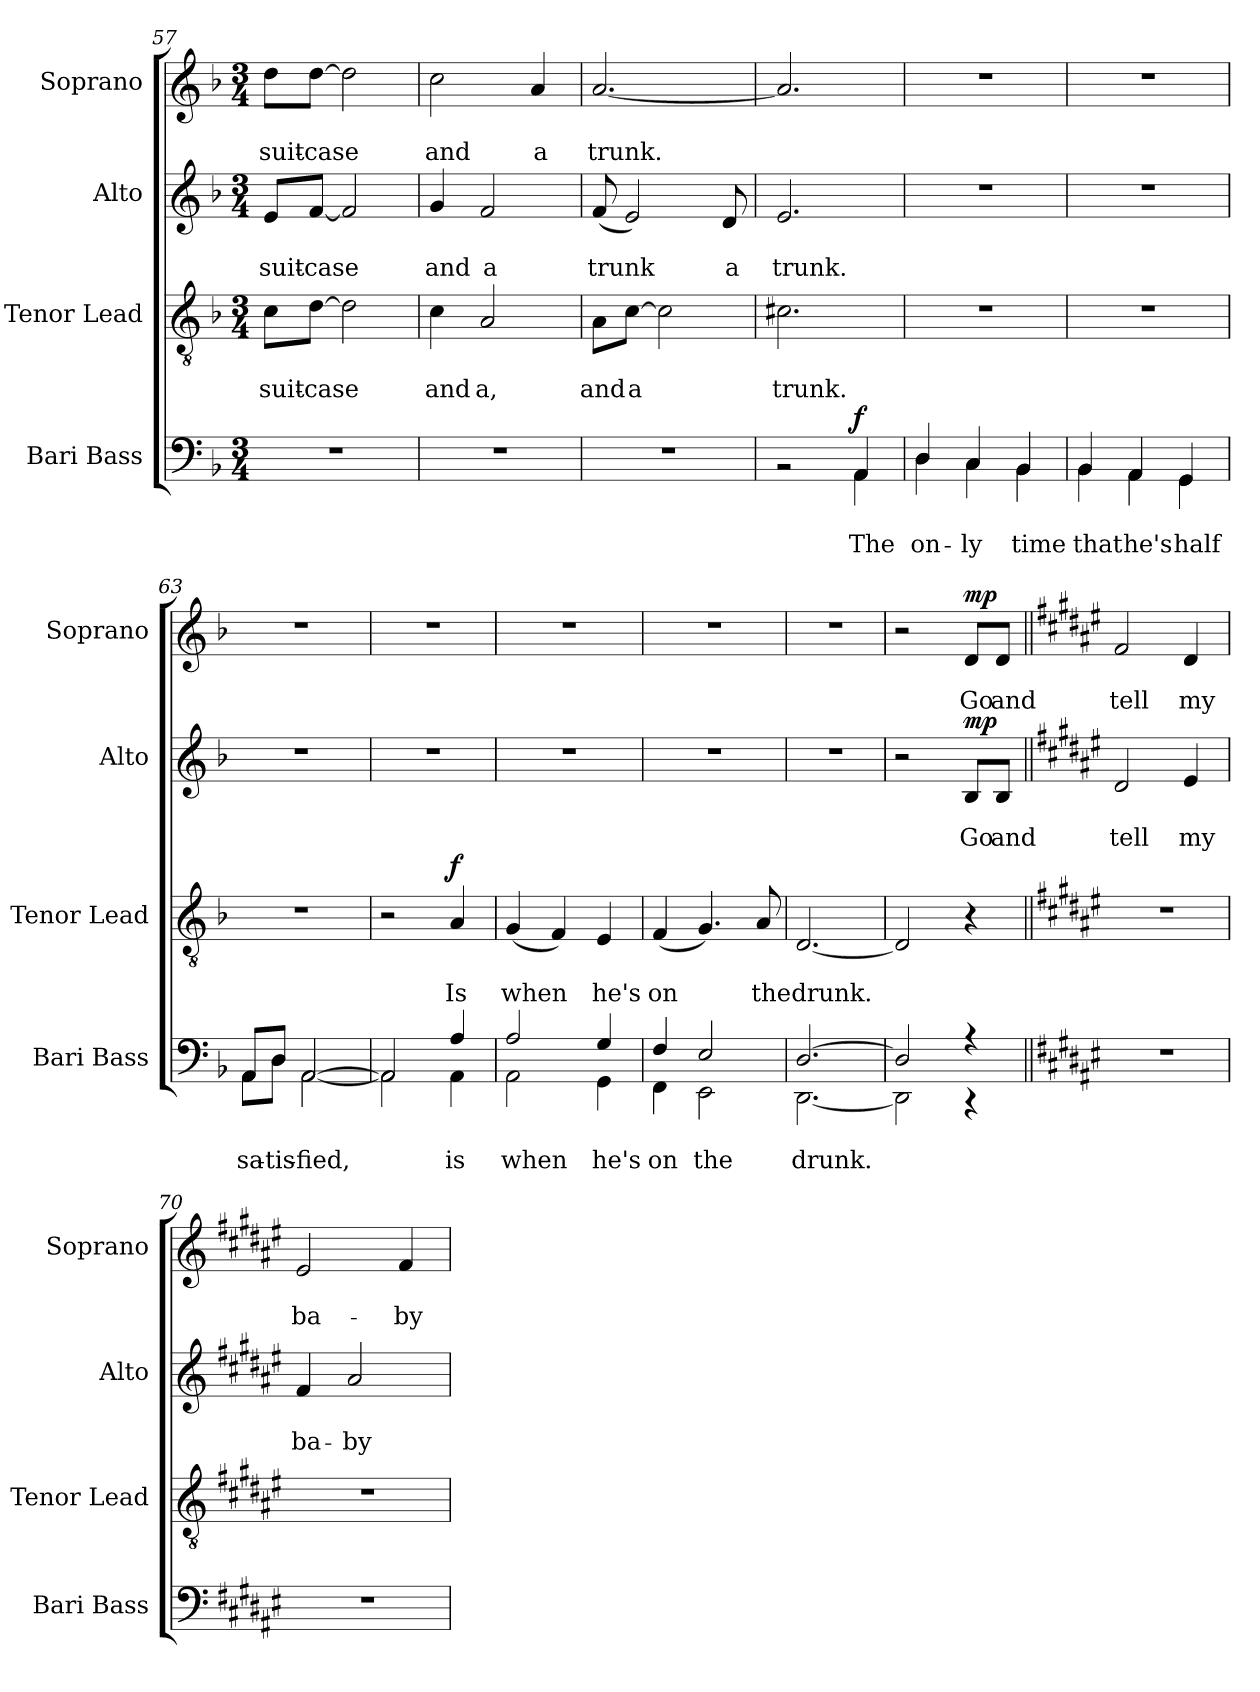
**kern	**text	**text	**dynam	**kern	**text	**text	**dynam	**kern	**text	**text	**dynam	**kern	**text	**text	**dynam
*part4	*part4	*part4	*part4	*part3	*part3	*part3	*part3	*part2	*part2	*part2	*part2	*part1	*part1	*part1	*part1
*staff4	*staff4	*staff4	*staff4	*staff3	*staff3	*staff3	*staff3	*staff2	*staff2	*staff2	*staff2	*staff1	*staff1	*staff1	*staff1
*I"Bari Bass	*	*	*	*I"Tenor Lead	*	*	*	*I"Alto	*	*	*	*I"Soprano	*	*	*
*I'Bari Bass	*	*	*	*I'Tenor  Lead	*	*	*	*I'Alto	*	*	*	*I'Soprano	*	*	*
*clefF4	*	*	*	*clefGv2	*	*	*	*clefG2	*	*	*	*clefG2	*	*	*
*k[b-]	*	*	*	*k[b-]	*	*	*	*k[b-]	*	*	*	*k[b-]	*	*	*
*M3/4	*	*	*	*M3/4	*	*	*	*M3/4	*	*	*	*M3/4	*	*	*
=57	=57	=57	=57	=57	=57	=57	=57	=57	=57	=57	=57	=57	=57	=57	=57
!	!	!	!	!	!	!LO:LY:b	!	!	!	!LO:LY:b	!	!	!	!LO:LY:b	!
2.r	.	.	.	8c\L	.	suit-	.	8e/L	.	suit-	.	8dd\L	.	suit-	.
!	!	!	!	!	!	!LO:LY:b	!	!	!	!LO:LY:b	!	!	!	!LO:LY:b	!
.	.	.	.	[8d\J	.	-case	.	[8f/J	.	-case	.	[8dd\J	.	-case	.
.	.	.	.	2d\]	.	.	.	2f/]	.	.	.	2dd\]	.	.	.
=58	=58	=58	=58	=58	=58	=58	=58	=58	=58	=58	=58	=58	=58	=58	=58
!	!	!	!	!	!	!LO:LY:b	!	!	!	!LO:LY:b	!	!	!	!LO:LY:b	!
2.r	.	.	.	4c\	.	and	.	4g/	.	and	.	2cc\	.	and	.
!	!	!	!	!	!	!LO:LY:b	!	!	!	!LO:LY:b	!	!	!	!	!
.	.	.	.	2A/	.	a,	.	2f/	.	a	.	.	.	.	.
!	!	!	!	!	!	!	!	!	!	!	!	!	!	!LO:LY:b	!
.	.	.	.	.	.	.	.	.	.	.	.	4a/	.	a	.
=59	=59	=59	=59	=59	=59	=59	=59	=59	=59	=59	=59	=59	=59	=59	=59
!	!	!	!	!	!	!LO:LY:b	!	!	!	!LO:LY:b	!	!	!	!LO:LY:b	!
2.r	.	.	.	8A\L	.	and	.	(8f/	.	trunk	.	[2.a/	.	trunk.	.
!	!	!	!	!	!	!LO:LY:b	!	!	!	!	!	!	!	!	!
.	.	.	.	[8c\J	.	a	.	2e/)	.	.	.	.	.	.	.
.	.	.	.	2c\]	.	.	.	.	.	.	.	.	.	.	.
!	!	!	!	!	!	!	!	!	!	!LO:LY:b	!	!	!	!	!
.	.	.	.	.	.	.	.	8d/	.	a	.	.	.	.	.
=60	=60	=60	=60	=60	=60	=60	=60	=60	=60	=60	=60	=60	=60	=60	=60
*^	*	*	*	*	*	*	*	*	*	*	*	*	*	*	*
!	!	!	!	!	!	!	!LO:LY:b	!	!	!	!LO:LY:b	!	!	!	!	!
2rBB	2ryy	.	.	.	2.c#X\	.	trunk.	.	2.e/	.	trunk.	.	2.a/]	.	.	.
!	!	!	!LO:LY:b	!LO:DY:a	!	!	!	!	!	!	!	!	!	!	!	!
4AA/	4AA\	.	The	f	.	.	.	.	.	.	.	.	.	.	.	.
=61	=61	=61	=61	=61	=61	=61	=61	=61	=61	=61	=61	=61	=61	=61	=61	=61
!	!	!	!LO:LY:b	!	!	!	!	!	!	!	!	!	!	!	!	!
4D/	4D\	.	on-	.	2.r	.	.	.	2.r	.	.	.	2.r	.	.	.
!	!	!	!LO:LY:b	!	!	!	!	!	!	!	!	!	!	!	!	!
4C/	4C\	.	-ly	.	.	.	.	.	.	.	.	.	.	.	.	.
!	!	!	!LO:LY:b	!	!	!	!	!	!	!	!	!	!	!	!	!
4BB-/	4BB-\	.	time	.	.	.	.	.	.	.	.	.	.	.	.	.
=62	=62	=62	=62	=62	=62	=62	=62	=62	=62	=62	=62	=62	=62	=62	=62	=62
!	!	!	!LO:LY:b	!	!	!	!	!	!	!	!	!	!	!	!	!
4BB-/	4BB-\	.	that	.	2.r	.	.	.	2.r	.	.	.	2.r	.	.	.
!	!	!	!LO:LY:b	!	!	!	!	!	!	!	!	!	!	!	!	!
4AA/	4AA\	.	he's	.	.	.	.	.	.	.	.	.	.	.	.	.
!	!	!	!LO:LY:b	!	!	!	!	!	!	!	!	!	!	!	!	!
4GG/	4GG\	.	half	.	.	.	.	.	.	.	.	.	.	.	.	.
=63	=63	=63	=63	=63	=63	=63	=63	=63	=63	=63	=63	=63	=63	=63	=63	=63
!	!	!	!LO:LY:b	!	!	!	!	!	!	!	!	!	!	!	!	!
8AA/L	8AA\L	.	sa-	.	2.r	.	.	.	2.r	.	.	.	2.r	.	.	.
!	!	!	!LO:LY:b	!	!	!	!	!	!	!	!	!	!	!	!	!
8D/J	8D\J	.	-tis-	.	.	.	.	.	.	.	.	.	.	.	.	.
!	!	!	!LO:LY:b	!	!	!	!	!	!	!	!	!	!	!	!	!
[2AA/	[2AA\	.	-fied,	.	.	.	.	.	.	.	.	.	.	.	.	.
=64	=64	=64	=64	=64	=64	=64	=64	=64	=64	=64	=64	=64	=64	=64	=64	=64
2AA/]	2AA\]	.	.	.	2r	.	.	.	2.r	.	.	.	2.r	.	.	.
!	!	!	!LO:LY:b	!	!	!	!LO:LY:b	!LO:DY:a	!	!	!	!	!	!	!	!
4A/	4AA\	.	is	.	4A/	.	Is	f	.	.	.	.	.	.	.	.
!!LO:LB:g=z
=65	=65	=65	=65	=65	=65	=65	=65	=65	=65	=65	=65	=65	=65	=65	=65	=65
!	!	!	!LO:LY:b	!	!	!	!LO:LY:b	!	!	!	!	!	!	!	!	!
2A/	2AA\	.	when	.	(4G/	.	when	.	2.r	.	.	.	2.r	.	.	.
.	.	.	.	.	4F/)	.	.	.	.	.	.	.	.	.	.	.
!	!	!	!LO:LY:b	!	!	!	!LO:LY:b	!	!	!	!	!	!	!	!	!
4G/	4GG\	.	he's	.	4E/	.	he's	.	.	.	.	.	.	.	.	.
=66	=66	=66	=66	=66	=66	=66	=66	=66	=66	=66	=66	=66	=66	=66	=66	=66
!	!	!	!LO:LY:b	!	!	!	!LO:LY:b	!	!	!	!	!	!	!	!	!
4F/	4FF\	.	on	.	(4F/	.	on	.	2.r	.	.	.	2.r	.	.	.
!	!	!	!LO:LY:b	!	!	!	!	!	!	!	!	!	!	!	!	!
2E/	2EE\	.	the	.	4.G/)	.	.	.	.	.	.	.	.	.	.	.
!	!	!	!	!	!	!	!LO:LY:b	!	!	!	!	!	!	!	!	!
.	.	.	.	.	8A/	.	the	.	.	.	.	.	.	.	.	.
=67	=67	=67	=67	=67	=67	=67	=67	=67	=67	=67	=67	=67	=67	=67	=67	=67
!	!	!	!LO:LY:b	!	!	!	!LO:LY:b	!	!	!	!	!	!	!	!	!
[2.D/	[2.DD\	.	drunk.	.	[2.D/	.	drunk.	.	2.r	.	.	.	2.r	.	.	.
=68	=68	=68	=68	=68	=68	=68	=68	=68	=68	=68	=68	=68	=68	=68	=68	=68
2D/]	2DD\]	.	.	.	2D/]	.	.	.	2r	.	.	.	2r	.	.	.
!	!	!	!	!	!	!	!	!	!	!	!LO:LY:b	!LO:DY:a	!	!	!LO:LY:b	!LO:DY:a
4r	4r	.	.	.	4r	.	.	.	8B-/L	.	Go	mp	8d/L	.	Go	mp
!	!	!	!	!	!	!	!	!	!	!	!LO:LY:b	!	!	!	!LO:LY:b	!
.	.	.	.	.	.	.	.	.	8B-/J	.	and	.	8d/J	.	and	.
*v	*v	*	*	*	*	*	*	*	*	*	*	*	*	*	*	*
=69||	=69||	=69||	=69||	=69||	=69||	=69||	=69||	=69||	=69||	=69||	=69||	=69||	=69||	=69||	=69||
*k[f#c#g#d#a#e#]	*	*	*	*k[f#c#g#d#a#e#]	*	*	*	*k[f#c#g#d#a#e#]	*	*	*	*k[f#c#g#d#a#e#]	*	*	*
!	!	!	!	!	!	!	!	!	!	!LO:LY:b	!	!	!	!LO:LY:b	!
2.r	.	.	.	2.r	.	.	.	2d#/	.	tell	.	2f#/	.	tell	.
!	!	!	!	!	!	!	!	!	!	!LO:LY:b	!	!	!	!LO:LY:b	!
.	.	.	.	.	.	.	.	4e#/	.	my	.	4d#/	.	my	.
=70	=70	=70	=70	=70	=70	=70	=70	=70	=70	=70	=70	=70	=70	=70	=70
!	!	!	!	!	!	!	!	!	!	!LO:LY:b	!	!	!	!LO:LY:b	!
2.r	.	.	.	2.r	.	.	.	4f#/	.	ba-	.	2e#/	.	ba-	.
!	!	!	!	!	!	!	!	!	!	!LO:LY:b	!	!	!	!	!
.	.	.	.	.	.	.	.	2a#/	.	-by	.	.	.	.	.
!	!	!	!	!	!	!	!	!	!	!	!	!	!	!LO:LY:b	!
.	.	.	.	.	.	.	.	.	.	.	.	4f#/	.	-by	.
=	=	=	=	=	=	=	=	=	=	=	=	=	=	=	=
*-	*-	*-	*-	*-	*-	*-	*-	*-	*-	*-	*-	*-	*-	*-	*-
